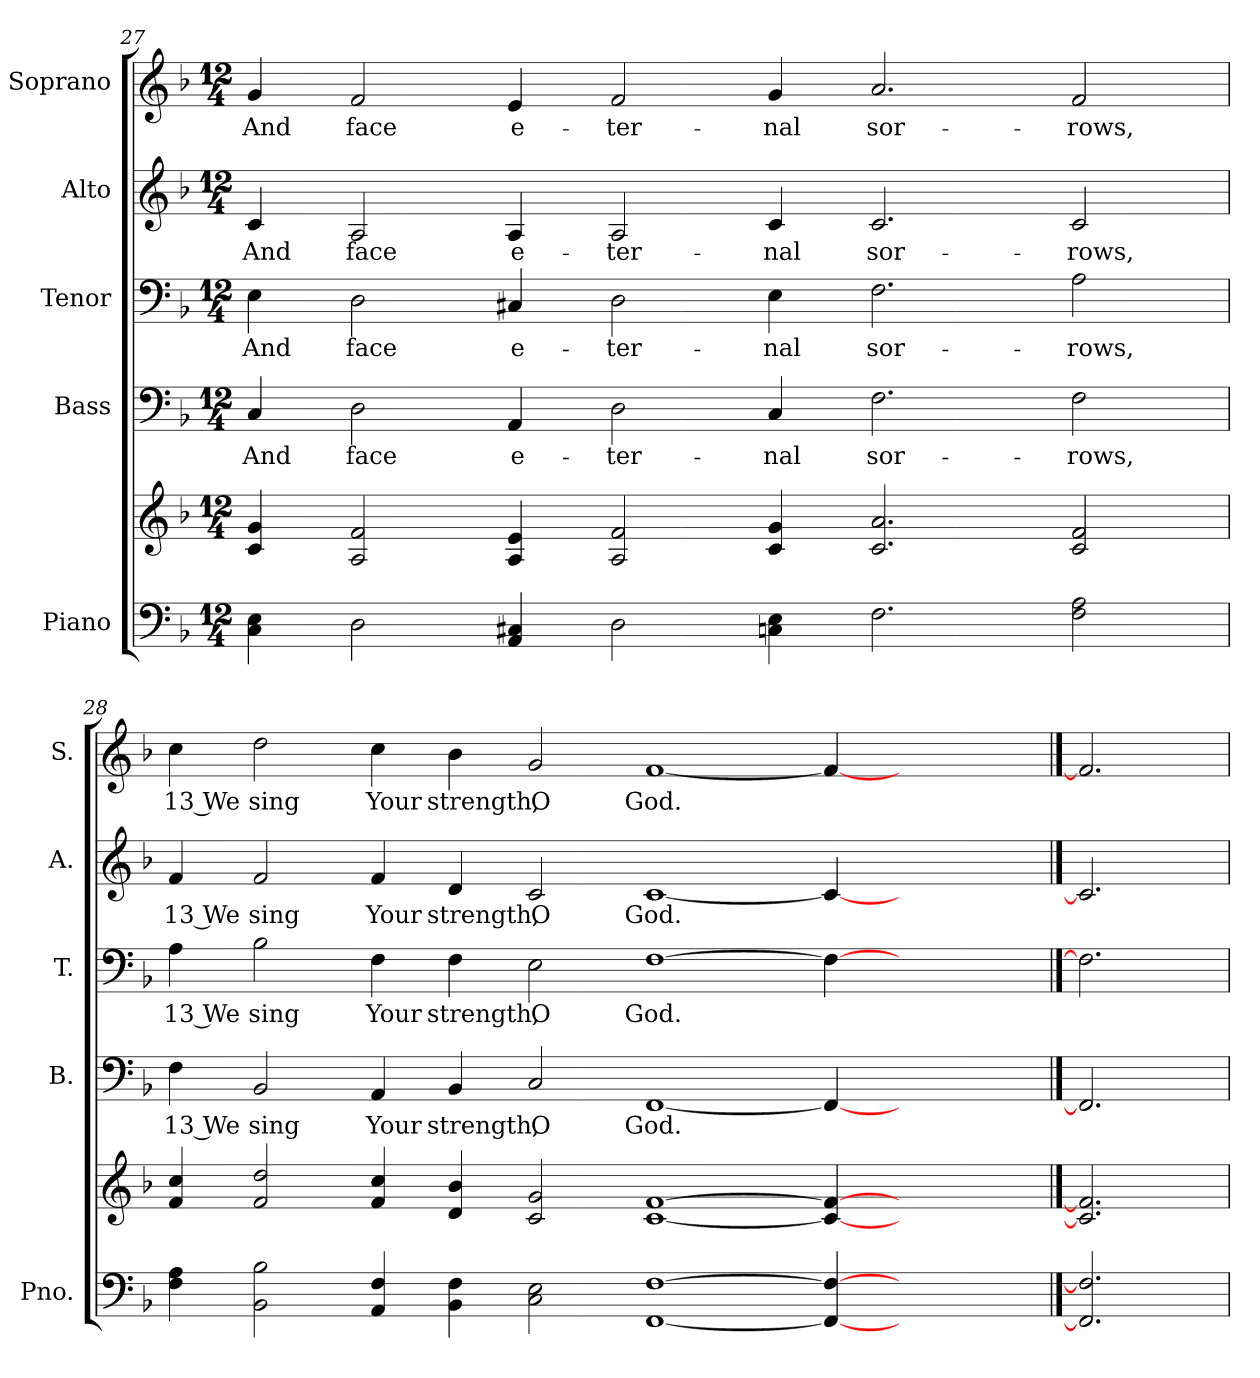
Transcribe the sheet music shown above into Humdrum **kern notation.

**kern	**kern	**kern	**text	**kern	**text	**kern	**text	**kern	**text
*part5	*part5	*part4	*part4	*part3	*part3	*part2	*part2	*part1	*part1
*staff6	*staff5	*staff4	*staff4	*staff3	*staff3	*staff2	*staff2	*staff1	*staff1
*I"Piano	*	*I"Bass	*	*I"Tenor	*	*I"Alto	*	*I"Soprano	*
*I'Pno.	*	*I'B.	*	*I'T.	*	*I'A.	*	*I'S.	*
!!LO:PB:g=z
*clefF4	*clefG2	*clefF4	*	*clefF4	*	*clefG2	*	*clefG2	*
*k[b-]	*k[b-]	*k[b-]	*	*k[b-]	*	*k[b-]	*	*k[b-]	*
*F:	*F:	*F:	*	*F:	*	*F:	*	*F:	*
*M12/4	*M12/4	*M12/4	*	*M12/4	*	*M12/4	*	*M12/4	*
=27	=27	=27	=27	=27	=27	=27	=27	=27	=27
!	!	!	!LO:LY:b:color=#000000	!	!	!	!	!	!
!	!	!	!	!	!LO:LY:b:color=#000000	!	!	!	!
!	!	!	!	!	!	!	!LO:LY:b:color=#000000	!	!
!	!	!	!	!	!	!	!	!	!LO:LY:b:color=#000000
4Ci\ 4Ei	4ci/ 4gi	4Ci/	And	4Ei\	And	4ci/	And	4gi/	And
!	!	!	!LO:LY:b:color=#000000	!	!	!	!	!	!
!	!	!	!	!	!LO:LY:b:color=#000000	!	!	!	!
!	!	!	!	!	!	!	!LO:LY:b:color=#000000	!	!
!	!	!	!	!	!	!	!	!	!LO:LY:b:color=#000000
2Di\	2Ai/ 2fi	2Di\	face	2Di\	face	2Ai/	face	2fi/	face
!	!	!	!LO:LY:b:color=#000000	!	!	!	!	!	!
!	!	!	!	!	!LO:LY:b:color=#000000	!	!	!	!
!	!	!	!	!	!	!	!LO:LY:b:color=#000000	!	!
!	!	!	!	!	!	!	!	!	!LO:LY:b:color=#000000
4AAi/ 4C#Xi	4Ai/ 4ei	4AAi/	e-	4C#Xi/	e-	4Ai/	e-	4ei/	e-
!	!	!	!LO:LY:b:color=#000000	!	!	!	!	!	!
!	!	!	!	!	!LO:LY:b:color=#000000	!	!	!	!
!	!	!	!	!	!	!	!LO:LY:b:color=#000000	!	!
!	!	!	!	!	!	!	!	!	!LO:LY:b:color=#000000
2Di\	2Ai/ 2fi	2Di\	-ter-	2Di\	-ter-	2Ai/	-ter-	2fi/	-ter-
!	!	!	!LO:LY:b:color=#000000	!	!	!	!	!	!
!	!	!	!	!	!LO:LY:b:color=#000000	!	!	!	!
!	!	!	!	!	!	!	!LO:LY:b:color=#000000	!	!
!	!	!	!	!	!	!	!	!	!LO:LY:b:color=#000000
4Cni\ 4Ei	4ci/ 4gi	4Ci/	-nal	4Ei\	-nal	4ci/	-nal	4gi/	-nal
!	!	!	!LO:LY:b:color=#000000	!	!	!	!	!	!
!	!	!	!	!	!LO:LY:b:color=#000000	!	!	!	!
!	!	!	!	!	!	!	!LO:LY:b:color=#000000	!	!
!	!	!	!	!	!	!	!	!	!LO:LY:b:color=#000000
2.Fi\	2.ci/ 2.ai	2.Fi\	sor-	2.Fi\	sor-	2.ci/	sor-	2.ai/	sor-
!	!	!	!LO:LY:b:color=#000000	!	!	!	!	!	!
!	!	!	!	!	!LO:LY:b:color=#000000	!	!	!	!
!	!	!	!	!	!	!	!LO:LY:b:color=#000000	!	!
!	!	!	!	!	!	!	!	!	!LO:LY:b:color=#000000
2Fi\ 2Ai	2ci/ 2fi	2Fi\	-rows,	2Ai\	-rows,	2ci/	-rows,	2fi/	-rows,
=28	=28	=28	=28	=28	=28	=28	=28	=28	=28
!	!	!	!LO:LY:b:color=#000000	!	!	!	!	!	!
!	!	!	!	!	!LO:LY:b:color=#000000	!	!	!	!
!	!	!	!	!	!	!	!LO:LY:b:color=#000000	!	!
!	!	!	!	!	!	!	!	!	!LO:LY:b:color=#000000
4Fi\ 4Ai	4fi/ 4cci	4Fi\	13 We	4Ai\	13 We	4fi/	13 We	4cci\	13 We
!	!	!	!LO:LY:b:color=#000000	!	!	!	!	!	!
!	!	!	!	!	!LO:LY:b:color=#000000	!	!	!	!
!	!	!	!	!	!	!	!LO:LY:b:color=#000000	!	!
!	!	!	!	!	!	!	!	!	!LO:LY:b:color=#000000
2BB-i\ 2B-i	2fi/ 2ddi	2BB-i/	sing	2B-i\	sing	2fi/	sing	2ddi\	sing
!	!	!	!LO:LY:b:color=#000000	!	!	!	!	!	!
!	!	!	!	!	!LO:LY:b:color=#000000	!	!	!	!
!	!	!	!	!	!	!	!LO:LY:b:color=#000000	!	!
!	!	!	!	!	!	!	!	!	!LO:LY:b:color=#000000
4AAi/ 4Fi	4fi/ 4cci	4AAi/	Your	4Fi\	Your	4fi/	Your	4cci\	Your
!	!	!	!LO:LY:b:color=#000000	!	!	!	!	!	!
!	!	!	!	!	!LO:LY:b:color=#000000	!	!	!	!
!	!	!	!	!	!	!	!LO:LY:b:color=#000000	!	!
!	!	!	!	!	!	!	!	!	!LO:LY:b:color=#000000
4BB-i\ 4Fi	4di/ 4b-i	4BB-i/	strength,	4Fi\	strength,	4di/	strength,	4b-i\	strength,
!	!	!	!LO:LY:b:color=#000000	!	!	!	!	!	!
!	!	!	!	!	!LO:LY:b:color=#000000	!	!	!	!
!	!	!	!	!	!	!	!LO:LY:b:color=#000000	!	!
!	!	!	!	!	!	!	!	!	!LO:LY:b:color=#000000
2Ci\ 2Ei	2ci/ 2gi	2Ci/	O	2Ei\	O	2ci/	O	2gi/	O
!	!	!	!LO:LY:b:color=#000000	!	!	!	!	!	!
!	!	!	!	!	!LO:LY:b:color=#000000	!	!	!	!
!	!	!	!	!	!	!	!LO:LY:b:color=#000000	!	!
!	!	!	!	!	!	!	!	!	!LO:LY:b:color=#000000
[<1FFi [>1Fi	[<1ci [>1fi	[<1FFi	God.	[>1Fi	God.	[<1ci	God.	[<1fi	God.
4FFi_< 4Fi_>	4ci_< 4fi_>	4FFi_<	.	4Fi_>	.	4ci_<	.	4fi_<	.
2.ryy	2.ryy	2.ryy	.	2.ryy	.	2.ryy	.	2.ryy	.
==29	==29	==29	==29	==29	==29	==29	==29	==29	==29
2.FFi] 2.Fi]	2.ci] 2.fi]	2.FFi]	.	2.Fi]	.	2.ci]	.	2.fi]	.
=	=	=	=	=	=	=	=	=	=
*-	*-	*-	*-	*-	*-	*-	*-	*-	*-
